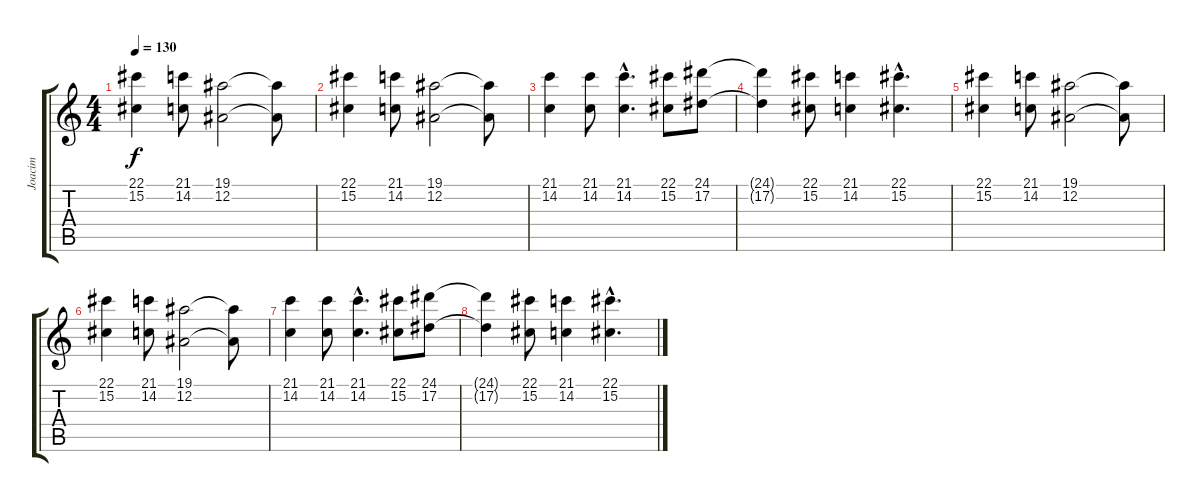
\track ("Joacim" "Joacim") {instrument lead1square}
\staff {score tabs}
\tuning (Eb4 Bb3 Gb3 Db3 Ab2 Eb2) {hide}
\ts (4 4)
\tempo 130
\clef g2
\ks c
(22.1 15.2).4{dy f} (21.1 14.2).8 (19.1 12.2).2 (19.1{t} 12.2{t}).8 |
(22.1 15.2).4 (21.1 14.2).8 (19.1 12.2).2 (19.1{t} 12.2{t}).8 |
(21.1 14.2).4 (21.1 14.2).8 (21.1{hac} 14.2{hac}).4{d} (22.1 15.2).8 (24.1 17.2).8 |
(24.1{t} 17.2{t}).4 (22.1 15.2).8 (21.1 14.2).4 (22.1{hac} 15.2{hac}).4{d} |
(22.1 15.2).4 (21.1 14.2).8 (19.1 12.2).2 (19.1{t} 12.2{t}).8 |
(22.1 15.2).4 (21.1 14.2).8 (19.1 12.2).2 (19.1{t} 12.2{t}).8 |
(21.1 14.2).4 (21.1 14.2).8 (21.1{hac} 14.2{hac}).4{d} (22.1 15.2).8 (24.1 17.2).8 |
(24.1{t} 17.2{t}).4 (22.1 15.2).8 (21.1 14.2).4 (22.1{hac} 15.2{hac}).4{d}
